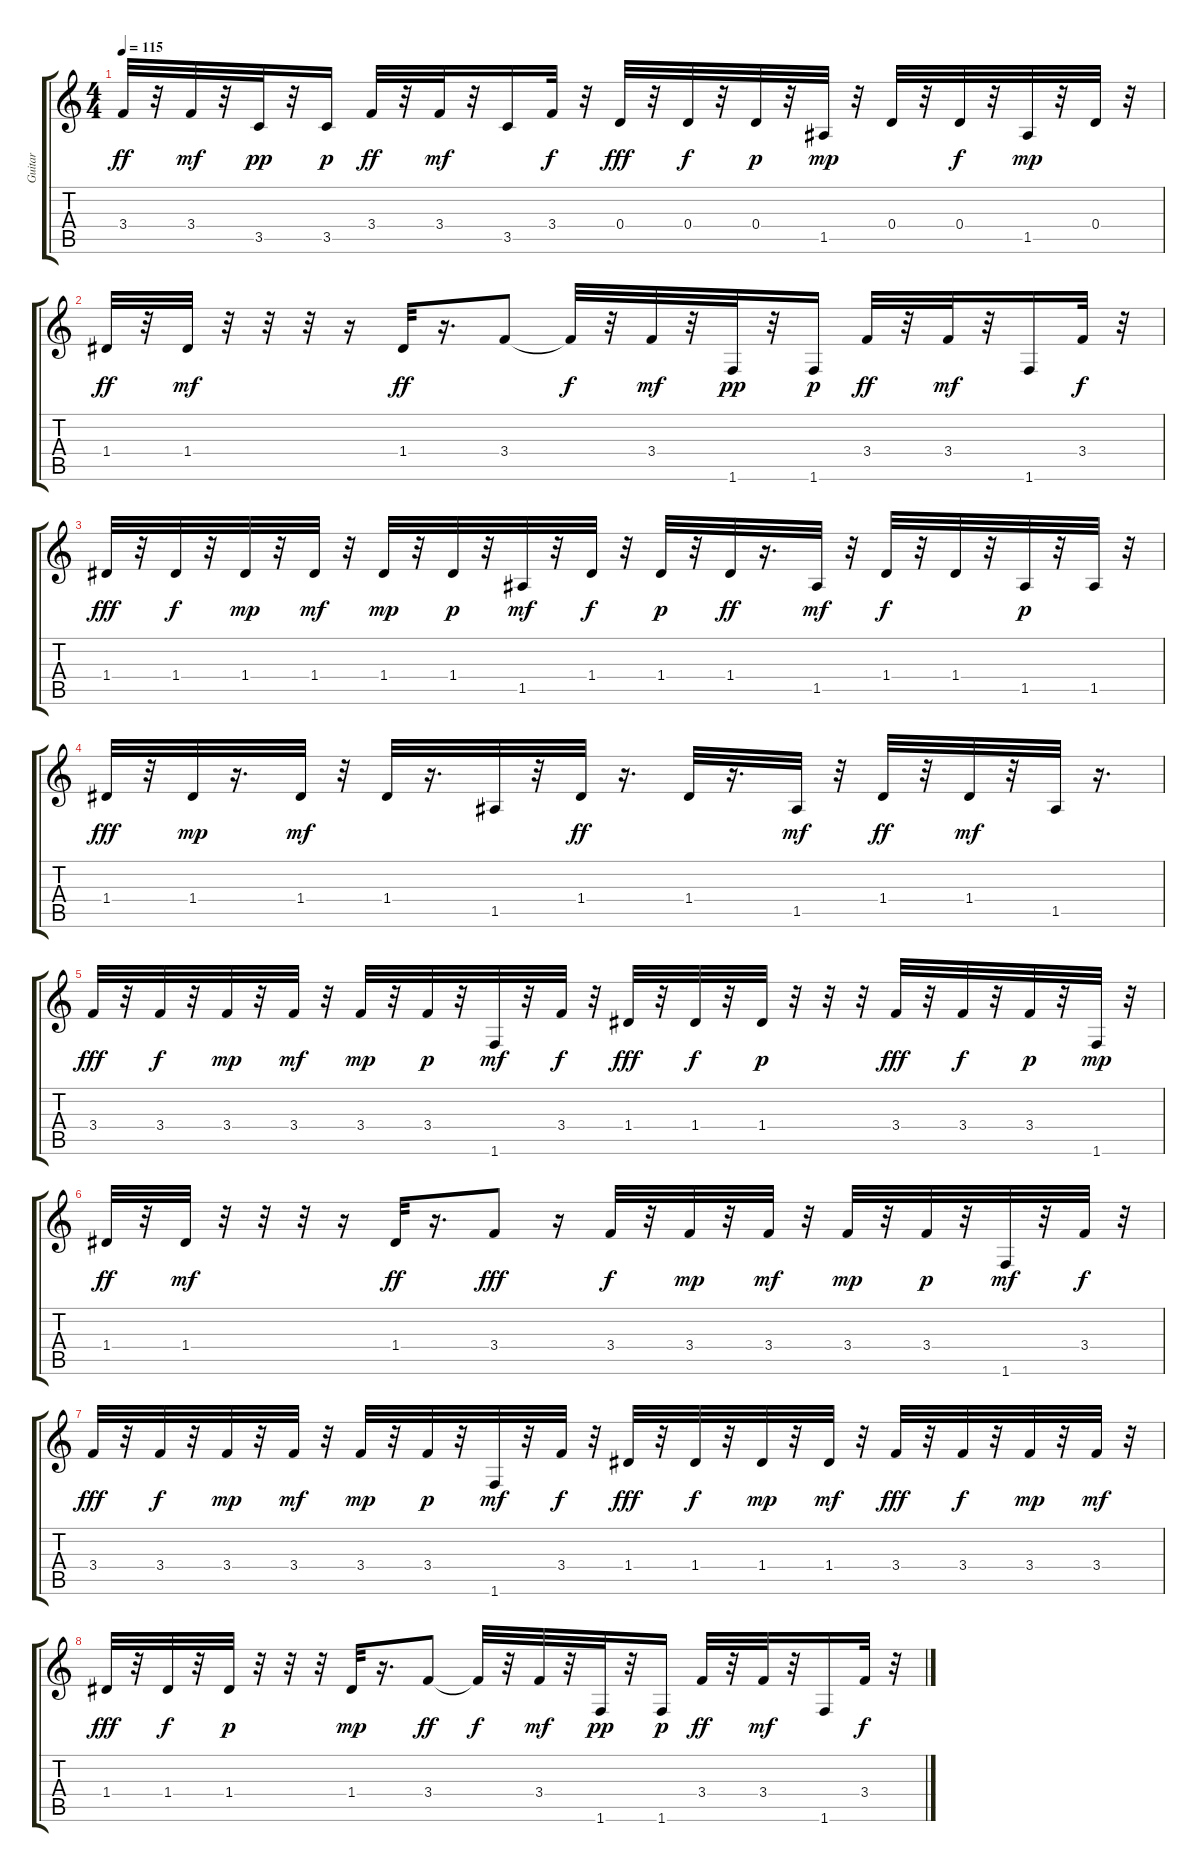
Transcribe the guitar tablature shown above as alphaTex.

\track ("Guitar" "Guitar") {instrument electricguitarmuted}
\staff {score tabs}
\tuning (E4 B3 G3 D3 A2 E2) {hide}
\ts (4 4)
\tempo 115
\clef g2
\ks c
3.4.32{dy ff} r.32 3.4.32{dy mf} r.32 3.5.32{dy pp} r.32 3.5.16{dy p} 3.4.32{dy ff} r.32 3.4.32{dy mf} r.32 3.5.16 3.4.32{dy f} r.32 0.4.32{dy fff} r.32 0.4.32{dy f} r.32 0.4.32{dy p} r.32 1.5.32{dy mp} r.32 0.4.32 r.32 0.4.32{dy f} r.32 1.5.32{dy mp} r.32 0.4.32 r.32 |
1.4.32{dy ff} r.32 1.4.32{dy mf} r.32 r.32 r.32 r.16 1.4.32{dy ff} r.16{d} 3.4.8 3.4{t}.32{dy f} r.32 3.4.32{dy mf} r.32 1.6.32{dy pp} r.32 1.6.16{dy p} 3.4.32{dy ff} r.32 3.4.32{dy mf} r.32 1.6.16 3.4.32{dy f} r.32 |
1.4.32{dy fff} r.32 1.4.32{dy f} r.32 1.4.32{dy mp} r.32 1.4.32{dy mf} r.32 1.4.32{dy mp} r.32 1.4.32{dy p} r.32 1.5.32{dy mf} r.32 1.4.32{dy f} r.32 1.4.32{dy p} r.32 1.4.32{dy ff} r.16{d} 1.5.32{dy mf} r.32 1.4.32{dy f} r.32 1.4.32 r.32 1.5.32{dy p} r.32 1.5.32 r.32 |
1.4.32{dy fff} r.32 1.4.32{dy mp} r.16{d} 1.4.32{dy mf} r.32 1.4.32 r.16{d} 1.5.32 r.32 1.4.32{dy ff} r.16{d} 1.4.32 r.16{d} 1.5.32{dy mf} r.32 1.4.32{dy ff} r.32 1.4.32{dy mf} r.32 1.5.32 r.16{d} |
3.4.32{dy fff} r.32 3.4.32{dy f} r.32 3.4.32{dy mp} r.32 3.4.32{dy mf} r.32 3.4.32{dy mp} r.32 3.4.32{dy p} r.32 1.6.32{dy mf} r.32 3.4.32{dy f} r.32 1.4.32{dy fff} r.32 1.4.32{dy f} r.32 1.4.32{dy p} r.32 r.32 r.32 3.4.32{dy fff} r.32 3.4.32{dy f} r.32 3.4.32{dy p} r.32 1.6.32{dy mp} r.32 |
1.4.32{dy ff} r.32 1.4.32{dy mf} r.32 r.32 r.32 r.16 1.4.32{dy ff} r.16{d} 3.4.8{dy fff} r.16 3.4.32{dy f} r.32 3.4.32{dy mp} r.32 3.4.32{dy mf} r.32 3.4.32{dy mp} r.32 3.4.32{dy p} r.32 1.6.32{dy mf} r.32 3.4.32{dy f} r.32 |
3.4.32{dy fff} r.32 3.4.32{dy f} r.32 3.4.32{dy mp} r.32 3.4.32{dy mf} r.32 3.4.32{dy mp} r.32 3.4.32{dy p} r.32 1.6.32{dy mf} r.32 3.4.32{dy f} r.32 1.4.32{dy fff} r.32 1.4.32{dy f} r.32 1.4.32{dy mp} r.32 1.4.32{dy mf} r.32 3.4.32{dy fff} r.32 3.4.32{dy f} r.32 3.4.32{dy mp} r.32 3.4.32{dy mf} r.32 |
1.4.32{dy fff} r.32 1.4.32{dy f} r.32 1.4.32{dy p} r.32 r.32 r.32 1.4.32{dy mp} r.16{d} 3.4.8{dy ff} 3.4{t}.32{dy f} r.32 3.4.32{dy mf} r.32 1.6.32{dy pp} r.32 1.6.16{dy p} 3.4.32{dy ff} r.32 3.4.32{dy mf} r.32 1.6.16 3.4.32{dy f} r.32
